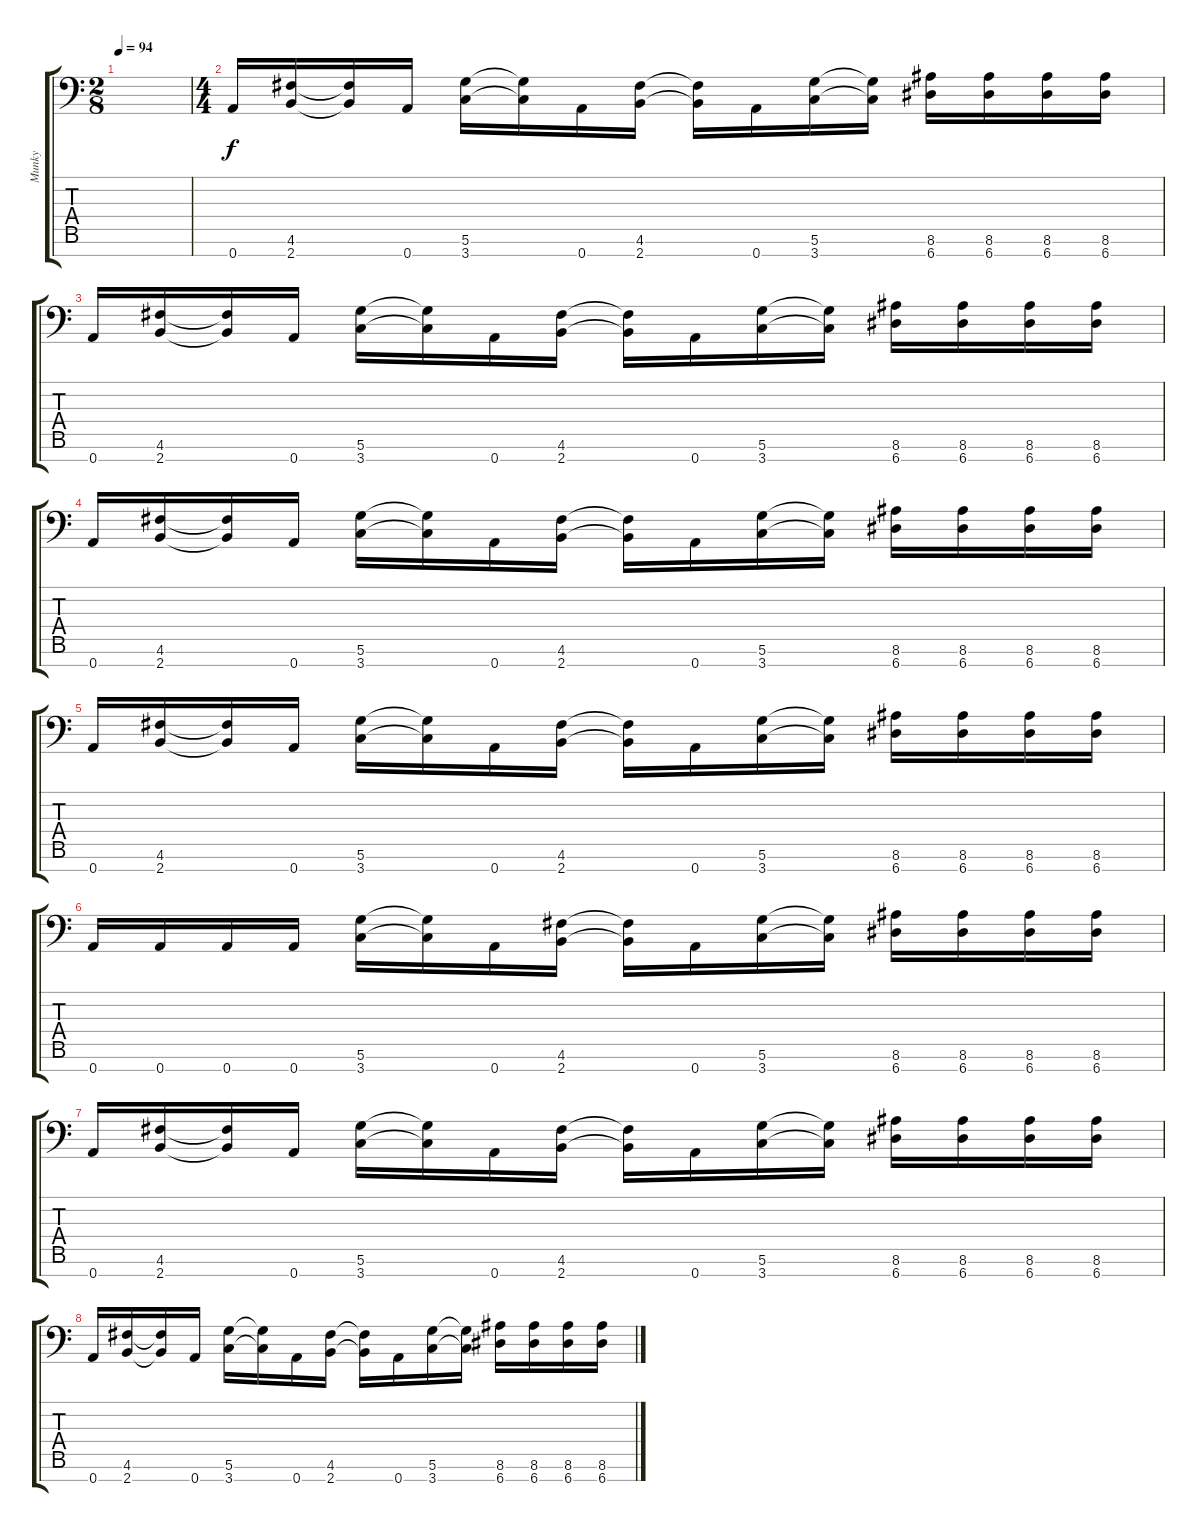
\track ("Munky" "Munky") {instrument distortionguitar}
\staff {score tabs}
\tuning (D4 A3 F3 C3 G2 D2 A1) {hide}
\ts (2 8)
\tempo 94
\clef f4
\ks c
|
\ts (4 4)
0.7.16 (4.6 2.7).16 (4.6{t} 2.7{t}).16 0.7.16 (5.6 3.7).16 (5.6{t} 3.7{t}).16 0.7.16 (4.6 2.7).16 (4.6{t} 2.7{t}).16 0.7.16 (5.6 3.7).16 (5.6{t} 3.7{t}).16 (8.6 6.7).16 (8.6 6.7).16 (8.6 6.7).16 (8.6 6.7).16 |
0.7.16 (4.6 2.7).16 (4.6{t} 2.7{t}).16 0.7.16 (5.6 3.7).16 (5.6{t} 3.7{t}).16 0.7.16 (4.6 2.7).16 (4.6{t} 2.7{t}).16 0.7.16 (5.6 3.7).16 (5.6{t} 3.7{t}).16 (8.6 6.7).16 (8.6 6.7).16 (8.6 6.7).16 (8.6 6.7).16 |
0.7.16 (4.6 2.7).16 (4.6{t} 2.7{t}).16 0.7.16 (5.6 3.7).16 (5.6{t} 3.7{t}).16 0.7.16 (4.6 2.7).16 (4.6{t} 2.7{t}).16 0.7.16 (5.6 3.7).16 (5.6{t} 3.7{t}).16 (8.6 6.7).16 (8.6 6.7).16 (8.6 6.7).16 (8.6 6.7).16 |
0.7.16 (4.6 2.7).16 (4.6{t} 2.7{t}).16 0.7.16 (5.6 3.7).16 (5.6{t} 3.7{t}).16 0.7.16 (4.6 2.7).16 (4.6{t} 2.7{t}).16 0.7.16 (5.6 3.7).16 (5.6{t} 3.7{t}).16 (8.6 6.7).16 (8.6 6.7).16 (8.6 6.7).16 (8.6 6.7).16 |
0.7.16 0.7.16 0.7.16 0.7.16 (5.6 3.7).16 (5.6{t} 3.7{t}).16 0.7.16 (4.6 2.7).16 (4.6{t} 2.7{t}).16 0.7.16 (5.6 3.7).16 (5.6{t} 3.7{t}).16 (8.6 6.7).16 (8.6 6.7).16 (8.6 6.7).16 (8.6 6.7).16 |
0.7.16 (4.6 2.7).16 (4.6{t} 2.7{t}).16 0.7.16 (5.6 3.7).16 (5.6{t} 3.7{t}).16 0.7.16 (4.6 2.7).16 (4.6{t} 2.7{t}).16 0.7.16 (5.6 3.7).16 (5.6{t} 3.7{t}).16 (8.6 6.7).16 (8.6 6.7).16 (8.6 6.7).16 (8.6 6.7).16 |
0.7.16 (4.6 2.7).16 (4.6{t} 2.7{t}).16 0.7.16 (5.6 3.7).16 (5.6{t} 3.7{t}).16 0.7.16 (4.6 2.7).16 (4.6{t} 2.7{t}).16 0.7.16 (5.6 3.7).16 (5.6{t} 3.7{t}).16 (8.6 6.7).16 (8.6 6.7).16 (8.6 6.7).16 (8.6 6.7).16
